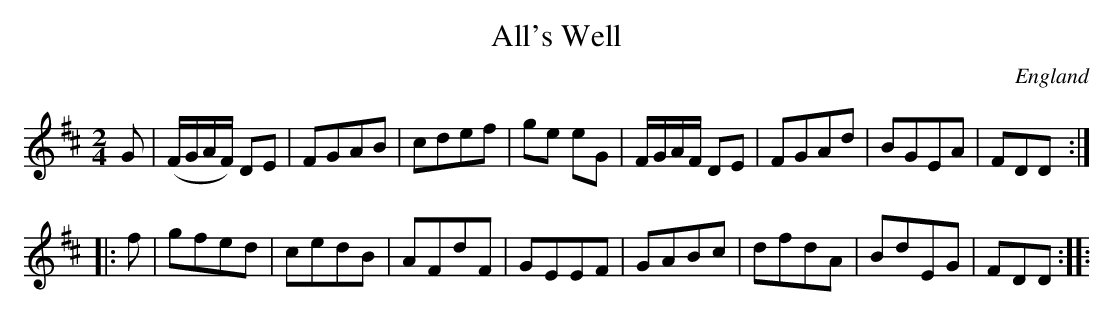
X:1
T:All's Well
L:1/8
M:2/4
O:England
K:D major
G |\
(F/G/A/F/) DE | FGAB | cdef | ge eG |\
 F/G/A/F/  DE | FGAd | BGEA | FDD ::
f |\
gfed | cedB | AFdF | GEEF |\
GABc | dfdA | BdEG | FDD ::
